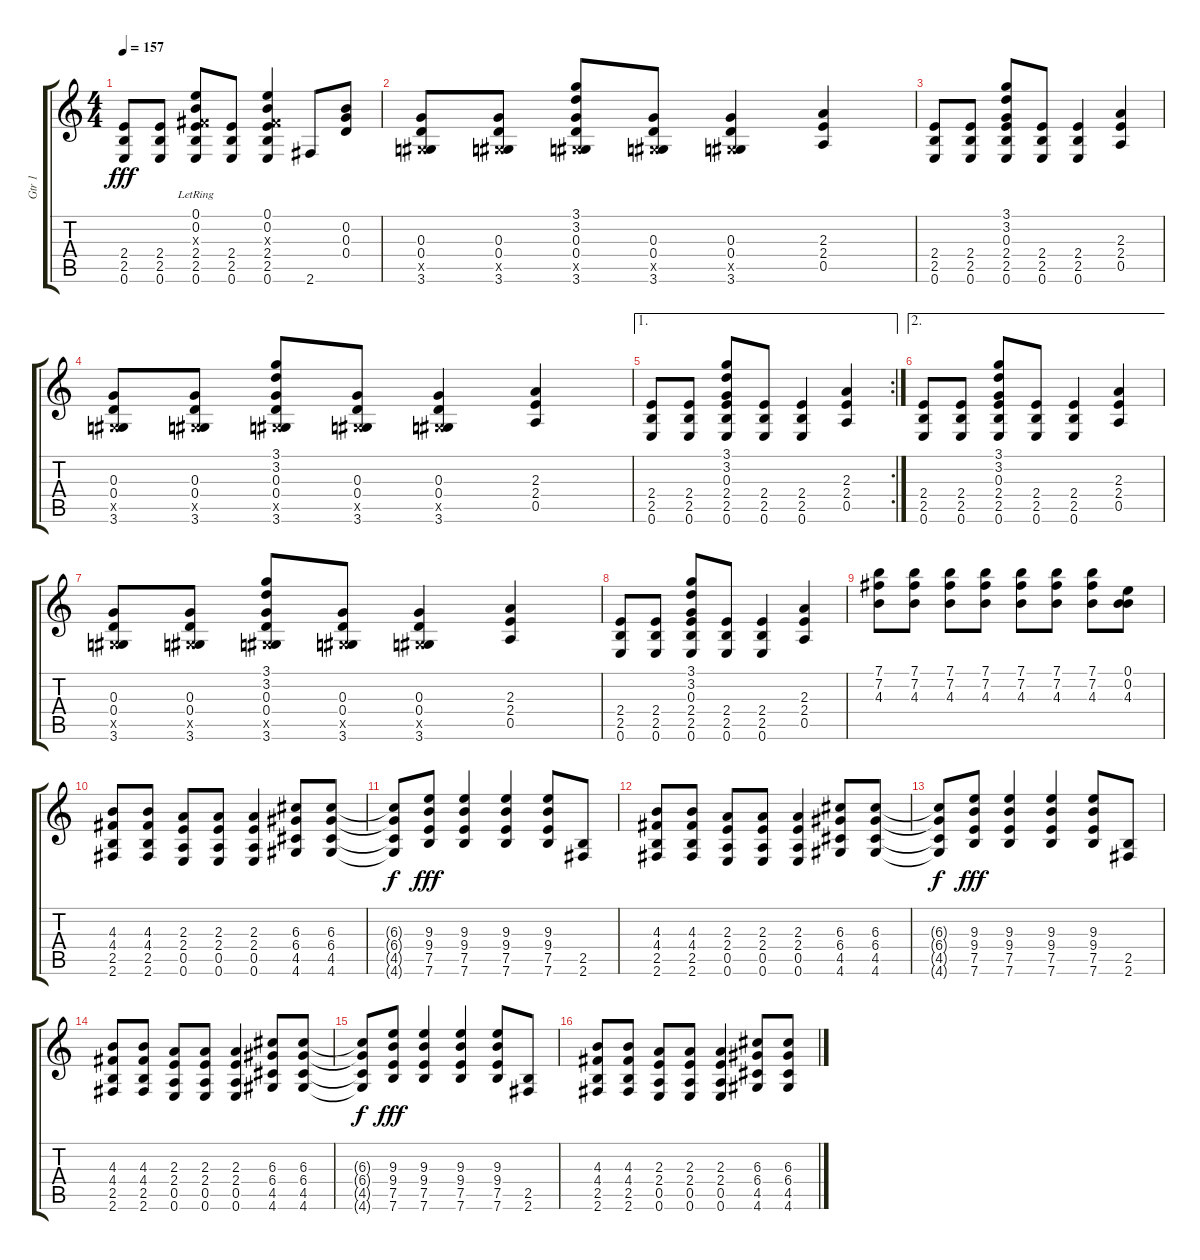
\track ("Gtr 1" "Gtr 1") {instrument electricguitarclean}
\staff {score tabs}
\tuning (E4 B3 G3 D3 A2 E2) {hide}
\ts (4 4)
\tempo 157
\clef g2
\ks c
(2.4 2.5 0.6).8{dy fff} (2.4 2.5 0.6).8 (0.1{lr} 0.2{lr} -1.3{x} 2.4 2.5 0.6).8 (2.4 2.5 0.6).8 (0.1 0.2 -1.3{x} 2.4 2.5 0.6).4 2.6.8 (0.2 0.3 0.4).8 |
(0.3 0.4 -1.5{x} 3.6).8 (0.3 0.4 -1.5{x} 3.6).8 (3.1 3.2 0.3 0.4 -1.5{x} 3.6).8 (0.3 0.4 -1.5{x} 3.6).8 (0.3 0.4 -1.5{x} 3.6).4 (2.3 2.4 0.5).4 |
(2.4 2.5 0.6).8 (2.4 2.5 0.6).8 (3.1 3.2 0.3 2.4 2.5 0.6).8 (2.4 2.5 0.6).8 (2.4 2.5 0.6).4 (2.3 2.4 0.5).4 |
(0.3 0.4 -1.5{x} 3.6).8 (0.3 0.4 -1.5{x} 3.6).8 (3.1 3.2 0.3 0.4 -1.5{x} 3.6).8 (0.3 0.4 -1.5{x} 3.6).8 (0.3 0.4 -1.5{x} 3.6).4 (2.3 2.4 0.5).4 |
\ae 1
\rc 2
(2.4 2.5 0.6).8 (2.4 2.5 0.6).8 (3.1 3.2 0.3 2.4 2.5 0.6).8 (2.4 2.5 0.6).8 (2.4 2.5 0.6).4 (2.3 2.4 0.5).4 |
\ae 2
(2.4 2.5 0.6).8 (2.4 2.5 0.6).8 (3.1 3.2 0.3 2.4 2.5 0.6).8 (2.4 2.5 0.6).8 (2.4 2.5 0.6).4 (2.3 2.4 0.5).4 |
(0.3 0.4 -1.5{x} 3.6).8 (0.3 0.4 -1.5{x} 3.6).8 (3.1 3.2 0.3 0.4 -1.5{x} 3.6).8 (0.3 0.4 -1.5{x} 3.6).8 (0.3 0.4 -1.5{x} 3.6).4 (2.3 2.4 0.5).4 |
(2.4 2.5 0.6).8 (2.4 2.5 0.6).8 (3.1 3.2 0.3 2.4 2.5 0.6).8 (2.4 2.5 0.6).8 (2.4 2.5 0.6).4 (2.3 2.4 0.5).4 |
(7.1 7.2 4.3).8 (7.1 7.2 4.3).8 (7.1 7.2 4.3).8 (7.1 7.2 4.3).8 (7.1 7.2 4.3).8 (7.1 7.2 4.3).8 (7.1 7.2 4.3).8 (0.1 0.2 4.3).8 |
(4.3 4.4 2.5 2.6).8{balance 8 instrument distortionguitar} (4.3 4.4 2.5 2.6).8 (2.3 2.4 0.5 0.6).8 (2.3 2.4 0.5 0.6).8 (2.3 2.4 0.5 0.6).4 (6.3 6.4 4.5 4.6).8 (6.3 6.4 4.5 4.6).8 |
(6.3{t} 6.4{t} 4.5{t} 4.6{t}).8{dy f} (9.3 9.4 7.5 7.6).8{dy fff} (9.3 9.4 7.5 7.6).4 (9.3 9.4 7.5 7.6).4 (9.3 9.4 7.5 7.6).8 (2.5 2.6).8 |
(4.3 4.4 2.5 2.6).8 (4.3 4.4 2.5 2.6).8 (2.3 2.4 0.5 0.6).8 (2.3 2.4 0.5 0.6).8 (2.3 2.4 0.5 0.6).4 (6.3 6.4 4.5 4.6).8 (6.3 6.4 4.5 4.6).8 |
(6.3{t} 6.4{t} 4.5{t} 4.6{t}).8{dy f} (9.3 9.4 7.5 7.6).8{dy fff} (9.3 9.4 7.5 7.6).4 (9.3 9.4 7.5 7.6).4 (9.3 9.4 7.5 7.6).8 (2.5 2.6).8 |
(4.3 4.4 2.5 2.6).8 (4.3 4.4 2.5 2.6).8 (2.3 2.4 0.5 0.6).8 (2.3 2.4 0.5 0.6).8 (2.3 2.4 0.5 0.6).4 (6.3 6.4 4.5 4.6).8 (6.3 6.4 4.5 4.6).8 |
(6.3{t} 6.4{t} 4.5{t} 4.6{t}).8{dy f} (9.3 9.4 7.5 7.6).8{dy fff} (9.3 9.4 7.5 7.6).4 (9.3 9.4 7.5 7.6).4 (9.3 9.4 7.5 7.6).8 (2.5 2.6).8 |
(4.3 4.4 2.5 2.6).8 (4.3 4.4 2.5 2.6).8 (2.3 2.4 0.5 0.6).8 (2.3 2.4 0.5 0.6).8 (2.3 2.4 0.5 0.6).4 (6.3 6.4 4.5 4.6).8 (6.3 6.4 4.5 4.6).8
